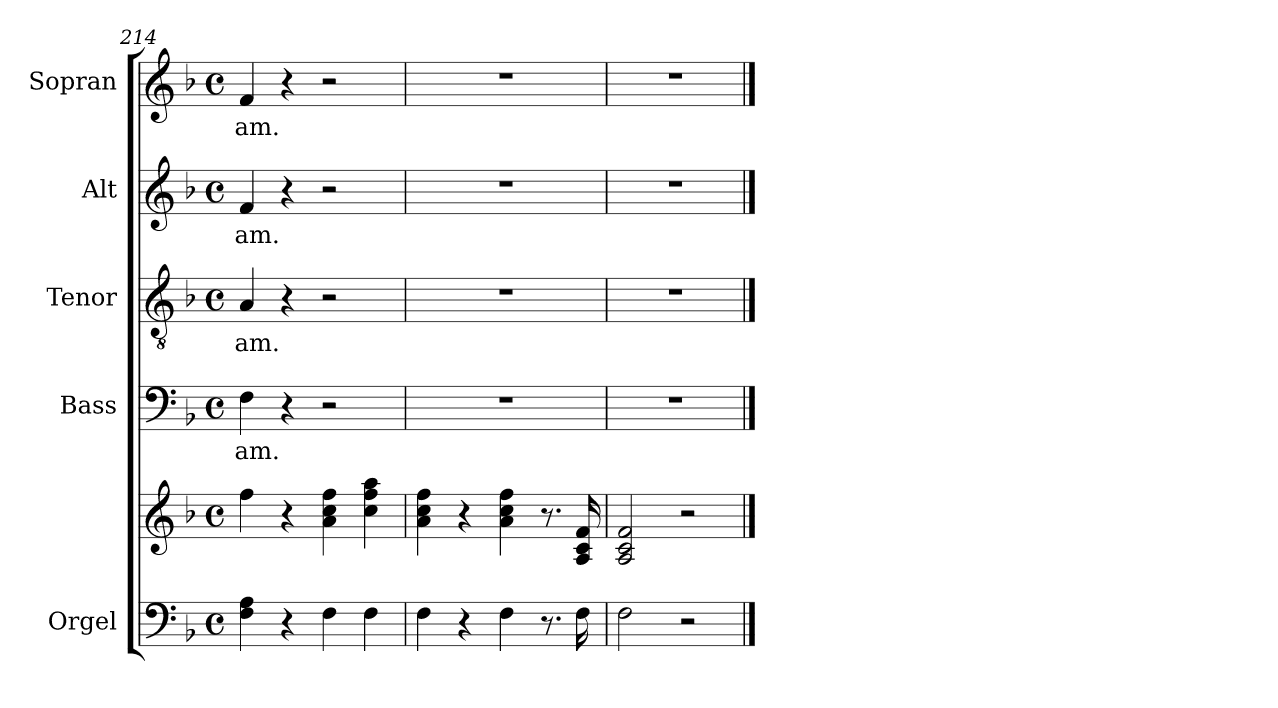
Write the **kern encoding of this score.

**kern	**kern	**kern	**text	**kern	**text	**kern	**text	**kern	**text
*part5	*part5	*part4	*part4	*part3	*part3	*part2	*part2	*part1	*part1
*staff6	*staff5	*staff4	*staff4	*staff3	*staff3	*staff2	*staff2	*staff1	*staff1
*I"Orgel	*	*I"Bass	*	*I"Tenor	*	*I"Alt	*	*I"Sopran	*
*I'Org.	*	*I'B.	*	*I'T.	*	*I'A.	*	*I'S.	*
*clefF4	*clefG2	*clefF4	*	*clefGv2	*	*clefG2	*	*clefG2	*
*k[b-]	*k[b-]	*k[b-]	*	*k[b-]	*	*k[b-]	*	*k[b-]	*
*F:	*F:	*F:	*	*F:	*	*F:	*	*F:	*
*M4/4	*M4/4	*M4/4	*	*M4/4	*	*M4/4	*	*M4/4	*
*met(c)	*met(c)	*met(c)	*	*met(c)	*	*met(c)	*	*met(c)	*
=214	=214	=214	=214	=214	=214	=214	=214	=214	=214
!	!	!	!LO:LY:b	!	!LO:LY:b	!	!LO:LY:b	!	!LO:LY:b
4F\ 4A\	4ff\	4F\	-am.	4A/	-am.	4f/	-am.	4f/	-am.
4r	4r	4r	.	4r	.	4r	.	4r	.
4F\	4a\ 4cc\ 4ff\	2r	.	2r	.	2r	.	2r	.
4F\	4cc\ 4ff\ 4aa\	.	.	.	.	.	.	.	.
=215	=215	=215	=215	=215	=215	=215	=215	=215	=215
4F\	4a\ 4cc\ 4ff\	1r	.	1r	.	1r	.	1r	.
4r	4r	.	.	.	.	.	.	.	.
4F\	4a\ 4cc\ 4ff\	.	.	.	.	.	.	.	.
8.r	8.r	.	.	.	.	.	.	.	.
16F\	16A/ 16c/ 16f/	.	.	.	.	.	.	.	.
=216	=216	=216	=216	=216	=216	=216	=216	=216	=216
2F\	2A/ 2c/ 2f/	1r	.	1r	.	1r	.	1r	.
2r	2r	.	.	.	.	.	.	.	.
==	==	==	==	==	==	==	==	==	==
*-	*-	*-	*-	*-	*-	*-	*-	*-	*-
